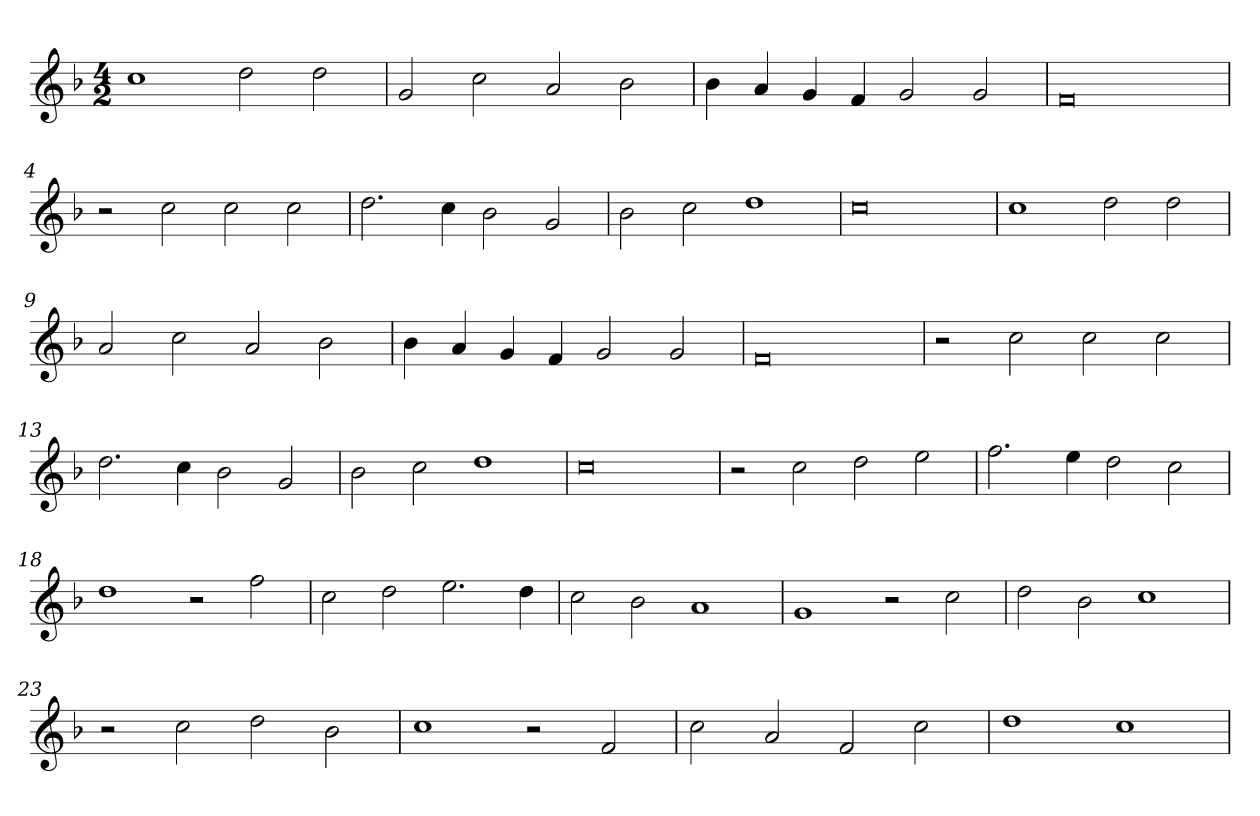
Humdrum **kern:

**kern
*part1
*staff1
*clefG2
*k[b-]
*F:
*M4/2
=
1cc
2dd
2dd
=1
2g
2cc
2a
2b-
=2
4b-
4a
4g
4f
2g
2g
=3
0f
=4
2r
2cc
2cc
2cc
=5
2.dd
4cc
2b-
2g
=6
2b-
2cc
1dd
=7
0cc
=8
1cc
2dd
2dd
=9
2a
2cc
2a
2b-
=10
4b-
4a
4g
4f
2g
2g
=11
0f
=12
2r
2cc
2cc
2cc
=13
2.dd
4cc
2b-
2g
=14
2b-
2cc
1dd
=15
0cc
=16
2r
2cc
2dd
2ee
=17
2.ff
4ee
2dd
2cc
=18
1dd
2r
2ff
=19
2cc
2dd
2.ee
4dd
=20
2cc
2b-
1a
=21
1g
2r
2cc
=22
2dd
2b-
1cc
=23
2r
2cc
2dd
2b-
=24
1cc
2r
2f
=25
2cc
2a
2f
2cc
=26
1dd
1cc
=
*-
